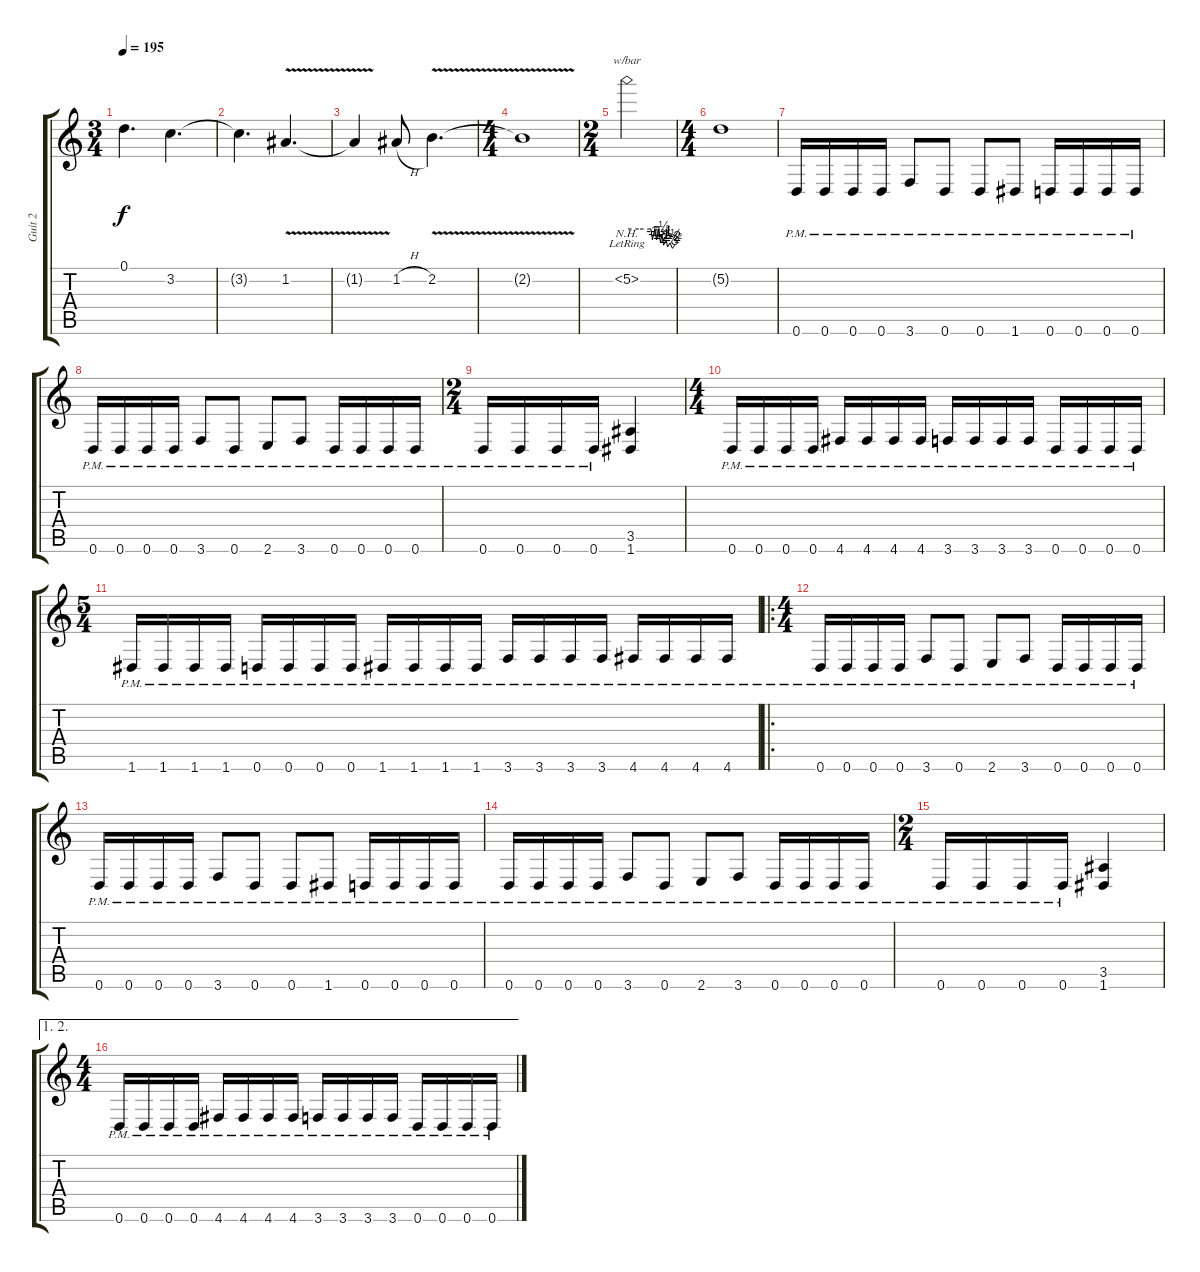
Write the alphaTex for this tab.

\track ("Guit 2" "Guit 2") {instrument distortionguitar}
\staff {score tabs}
\tuning (D4 A3 F3 C3 G2 D2) {hide}
\ts (3 4)
\tempo 195
\clef g2
\ks c
0.1{t}.4{d dy f} 3.2.4{d} |
3.2{t}.4{d} 1.2{v}.4{d} |
1.2{t}.4 1.2{h}.8 2.2{v}.4{d} |
\ts (4 4)
2.2{t}.1 |
\ts (2 4)
5.2{nh lr}.2{tbe (custom default 0 0 15 0 30 0 32 -4 35 0 37 -4 40 0 42 -6 44 -2 46 -8 49 -4 51 -10 54 -6 57 -12 60 -8)} |
\ts (4 4)
5.2{t}.1 |
0.6{pm}.16{volume 10 balance 16 instrument distortionguitar} 0.6{pm}.16 0.6{pm}.16 0.6{pm}.16 3.6{pm}.8 0.6{pm}.8 0.6{pm}.8 1.6{pm}.8 0.6{pm}.16 0.6{pm}.16 0.6{pm}.16 0.6{pm}.16 |
0.6{pm}.16 0.6{pm}.16 0.6{pm}.16 0.6{pm}.16 3.6{pm}.8 0.6{pm}.8 2.6{pm}.8 3.6{pm}.8 0.6{pm}.16 0.6{pm}.16 0.6{pm}.16 0.6{pm}.16 |
\ts (2 4)
0.6{pm}.16 0.6{pm}.16 0.6{pm}.16 0.6{pm}.16 (3.5 1.6).4 |
\ts (4 4)
0.6{pm}.16 0.6{pm}.16 0.6{pm}.16 0.6{pm}.16 4.6{pm}.16 4.6{pm}.16 4.6{pm}.16 4.6{pm}.16 3.6{pm}.16 3.6{pm}.16 3.6{pm}.16 3.6{pm}.16 0.6{pm}.16 0.6{pm}.16 0.6{pm}.16 0.6{pm}.16 |
\ts (5 4)
1.6{pm}.16 1.6{pm}.16 1.6{pm}.16 1.6{pm}.16 0.6{pm}.16 0.6{pm}.16 0.6{pm}.16 0.6{pm}.16 1.6{pm}.16 1.6{pm}.16 1.6{pm}.16 1.6{pm}.16 3.6{pm}.16 3.6{pm}.16 3.6{pm}.16 3.6{pm}.16 4.6{pm}.16 4.6{pm}.16 4.6{pm}.16 4.6{pm}.16 |
\ro
\ts (4 4)
0.6{pm}.16 0.6{pm}.16 0.6{pm}.16 0.6{pm}.16 3.6{pm}.8 0.6{pm}.8 2.6{pm}.8 3.6{pm}.8 0.6{pm}.16 0.6{pm}.16 0.6{pm}.16 0.6{pm}.16 |
0.6{pm}.16 0.6{pm}.16 0.6{pm}.16 0.6{pm}.16 3.6{pm}.8 0.6{pm}.8 0.6{pm}.8 1.6{pm}.8 0.6{pm}.16 0.6{pm}.16 0.6{pm}.16 0.6{pm}.16 |
0.6{pm}.16 0.6{pm}.16 0.6{pm}.16 0.6{pm}.16 3.6{pm}.8 0.6{pm}.8 2.6{pm}.8 3.6{pm}.8 0.6{pm}.16 0.6{pm}.16 0.6{pm}.16 0.6{pm}.16 |
\ts (2 4)
0.6{pm}.16 0.6{pm}.16 0.6{pm}.16 0.6{pm}.16 (3.5 1.6).4 |
\ae (1 2)
\ts (4 4)
0.6{pm}.16 0.6{pm}.16 0.6{pm}.16 0.6{pm}.16 4.6{pm}.16 4.6{pm}.16 4.6{pm}.16 4.6{pm}.16 3.6{pm}.16 3.6{pm}.16 3.6{pm}.16 3.6{pm}.16 0.6{pm}.16 0.6{pm}.16 0.6{pm}.16 0.6{pm}.16
